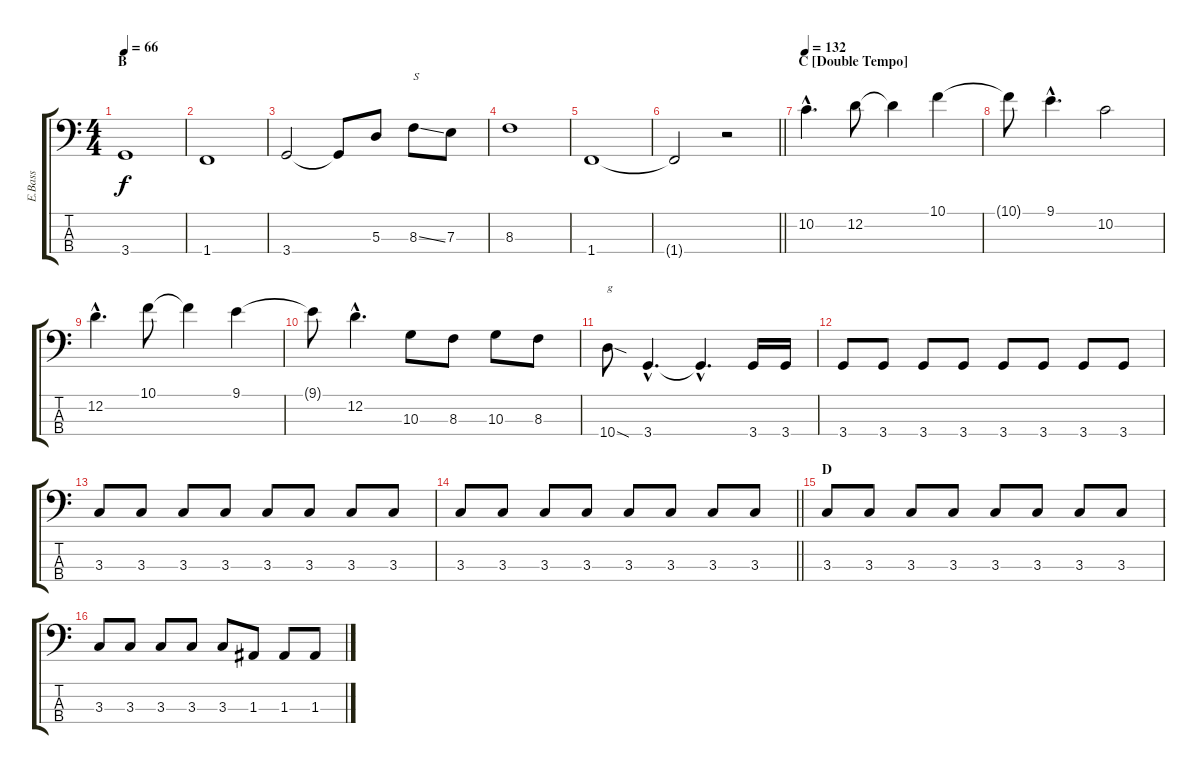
\track ("E.Bass" "E.Bass") {instrument electricbassfinger}
\staff {score tabs}
\tuning (G2 D2 A1 E1) {hide}
\ts (4 4)
\section ("" "B")
\tempo 66
\clef f4
\ks c
3.4.1{dy f} |
1.4.1 |
3.4.2 3.4{t}.8 5.3.8 8.3{ss}.8{txt "S"} 7.3.8 |
8.3.1 |
1.4.1 |
\barLineRight lightlight
1.4{t}.2 r.2 |
\section ("" "C [Double Tempo]")
\tempo 132
10.2{hac}.4{d} 12.2.8 12.2{t}.4 10.1.4 |
10.1{t}.8 9.1{hac}.4{d} 10.2.2 |
12.2{hac}.4{d} 10.1.8 10.1{t}.4 9.1.4 |
9.1{t}.8 12.2{hac}.4{d} 10.3.8 8.3.8 10.3.8 8.3.8 |
10.4{sod}.8{txt "g"} 3.4{hac}.4{d} 3.4{hac t}.4{d} 3.4.16 3.4.16 |
3.4.8 3.4.8 3.4.8 3.4.8 3.4.8 3.4.8 3.4.8 3.4.8 |
3.3.8 3.3.8 3.3.8 3.3.8 3.3.8 3.3.8 3.3.8 3.3.8 |
\barLineRight lightlight
3.3.8 3.3.8 3.3.8 3.3.8 3.3.8 3.3.8 3.3.8 3.3.8 |
\section ("" "D")
3.3.8 3.3.8 3.3.8 3.3.8 3.3.8 3.3.8 3.3.8 3.3.8 |
3.3.8 3.3.8 3.3.8 3.3.8 3.3.8 1.3.8 1.3.8 1.3.8
